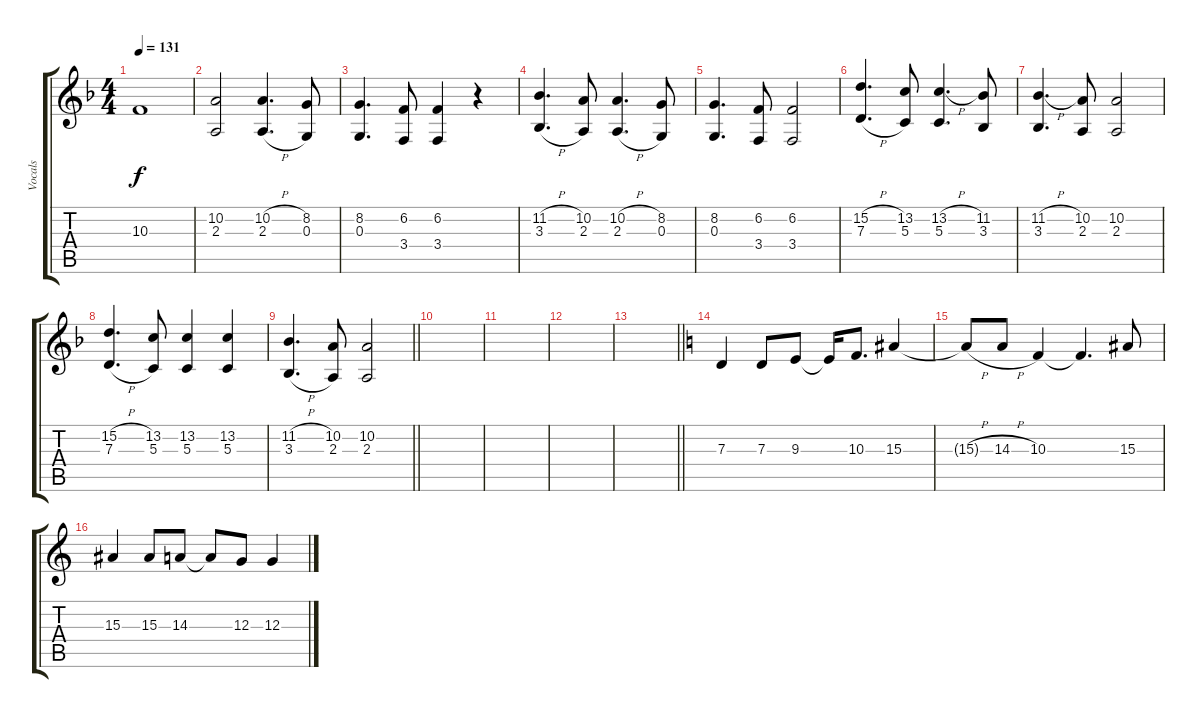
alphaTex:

\track ("Vocals" "Vocals") {instrument violin}
\staff {score tabs}
\tuning (E4 B3 G3 D3 A2 E2) {hide}
\ts (4 4)
\tempo 131
\clef g2
\ks f
10.3{t}.1{dy f} |
(10.2 2.3).2 (10.2{h} 2.3{h}).4{d} (8.2 0.3).8 |
(8.2 0.3).4{d} (6.2 3.4).8 (6.2 3.4).4 r.4 |
(11.2{h} 3.3{h}).4{d} (10.2 2.3).8 (10.2{h} 2.3{h}).4{d} (8.2 0.3).8 |
(8.2 0.3).4{d} (6.2 3.4).8 (6.2 3.4).2 |
(15.2{h} 7.3{h}).4{d} (13.2 5.3).8 (13.2{h} 5.3).4{d} (11.2 3.3).8 |
(11.2{h} 3.3).4{d} (10.2 2.3).8 (10.2 2.3).2 |
(15.2{h} 7.3{h}).4{d} (13.2 5.3).8 (13.2 5.3).4 (13.2 5.3).4 |
\barLineRight lightlight
(11.2{h} 3.3{h}).4{d} (10.2 2.3).8 (10.2 2.3).2 |
|
|
|
\barLineRight lightlight
|
\ks c
7.3.4 7.3.8 9.3.8 9.3{t}.16 10.3.8{d} 15.3.4 |
15.3{h t}.8 14.3{h}.8 10.3.4 10.3{t}.4{d} 15.3.8 |
15.3.4 15.3.8 14.3.8 14.3{t}.8 12.3.8 12.3.4
